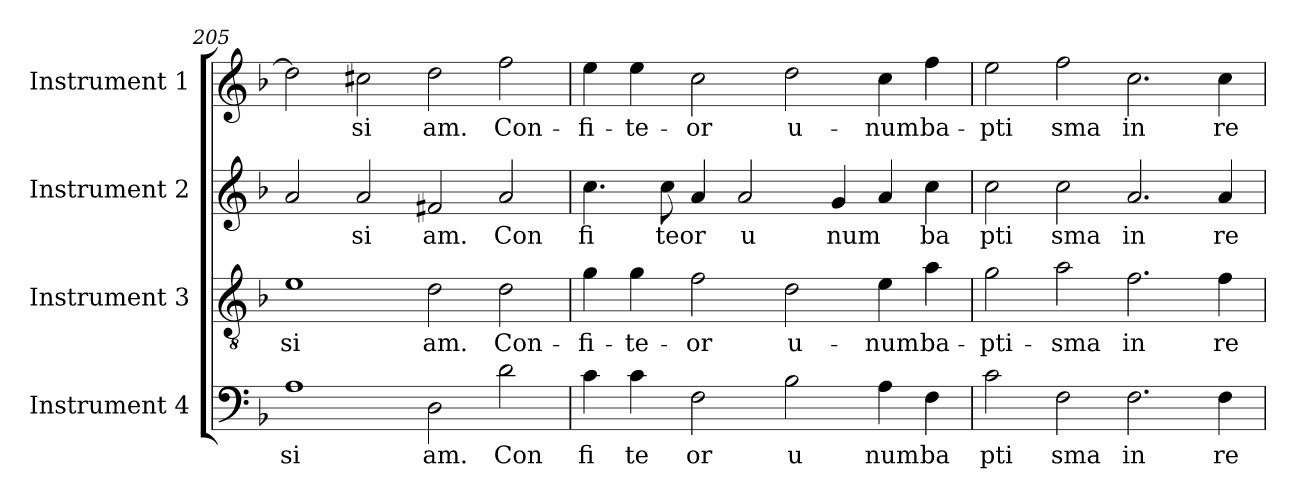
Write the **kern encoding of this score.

**kern	**text	**kern	**text	**kern	**text	**kern	**text
*part4	*part4	*part3	*part3	*part2	*part2	*part1	*part1
*staff4	*staff4	*staff3	*staff3	*staff2	*staff2	*staff1	*staff1
*I"Instrument 4	*	*I"Instrument 3	*	*I"Instrument 2	*	*I"Instrument 1	*
*clefF4	*	*clefGv2	*	*clefG2	*	*clefG2	*
*k[b-]	*	*k[b-]	*	*k[b-]	*	*k[b-]	*
*F:	*	*F:	*	*F:	*	*F:	*
=205	=205	=205	=205	=205	=205	=205	=205
!	!LO:LY:b:cj	!	!LO:LY:b:cj	!	!LO:LY:b:cj	!	!LO:LY:b:cj
1A	si	1e	-si	2a/	.	2dd\]	--
!	!	!	!	!	!LO:LY:b:cj	!	!LO:LY:b:cj
.	.	.	.	2a/	si	2cc#X\	-si
!	!LO:LY:b:cj	!	!LO:LY:b:cj	!	!LO:LY:b:cj	!	!LO:LY:b:cj
2D\	am.	2d\	am.	2f#X/	am.	2dd\	am.
!	!LO:LY:b:cj	!	!LO:LY:b:cj	!	!LO:LY:b:cj	!	!LO:LY:b:cj
2d\	Con	2d\	Con-	2a/	Con	2ff\	Con-
=206	=206	=206	=206	=206	=206	=206	=206
!	!LO:LY:b:cj	!	!LO:LY:b:cj	!	!LO:LY:b:cj	!	!LO:LY:b:cj
4c\	fi	4g\	-fi-	4.cc\	fi	4ee\	-fi-
!	!LO:LY:b:cj	!	!LO:LY:b:cj	!	!	!	!LO:LY:b:cj
4c\	te	4g\	-te-	.	.	4ee\	-te-
!	!	!	!	!	!LO:LY:b:cj	!	!
.	.	.	.	8cc\	teor	.	.
!	!LO:LY:b:cj	!	!LO:LY:b:cj	!	!LO:LY:b:cj	!	!LO:LY:b:cj
2F\	or	2f\	-or	4a/	.	2cc\	-or
!	!	!	!	!	!LO:LY:b:cj	!	!
.	.	.	.	2a/	u	.	.
!	!LO:LY:b:cj	!	!LO:LY:b:cj	!	!	!	!LO:LY:b:cj
2B-\	u	2d\	u-	.	.	2dd\	u-
!	!	!	!	!	!LO:LY:b:cj	!	!
.	.	.	.	4g/	num	.	.
!	!LO:LY:b:cj	!	!LO:LY:b:cj	!	!LO:LY:b:cj	!	!LO:LY:b:cj
4A\	num	4e\	-num	4a/	.	4cc\	-num
!	!LO:LY:b:cj	!	!LO:LY:b:cj	!	!LO:LY:b:cj	!	!LO:LY:b:cj
4F\	ba	4a\	ba-	4cc\	ba	4ff\	ba-
!!LO:LB:g=z
=207	=207	=207	=207	=207	=207	=207	=207
!	!LO:LY:b:cj	!	!LO:LY:b:cj	!	!LO:LY:b:cj	!	!LO:LY:b:cj
2c\	pti	2g\	-pti-	2cc\	pti	2ee\	-pti
!	!LO:LY:b:cj	!	!LO:LY:b:cj	!	!LO:LY:b:cj	!	!LO:LY:b:cj
2F\	sma	2a\	-sma	2cc\	sma	2ff\	sma
!	!LO:LY:b:cj	!	!LO:LY:b:cj	!	!LO:LY:b:cj	!	!LO:LY:b:cj
2.F\	in	2.f\	in	2.a/	in	2.cc\	in
!	!LO:LY:b:cj	!	!LO:LY:b:cj	!	!LO:LY:b:cj	!	!LO:LY:b:cj
4F\	re	4f\	re-	4a/	re	4cc\	re
=	=	=	=	=	=	=	=
*-	*-	*-	*-	*-	*-	*-	*-
